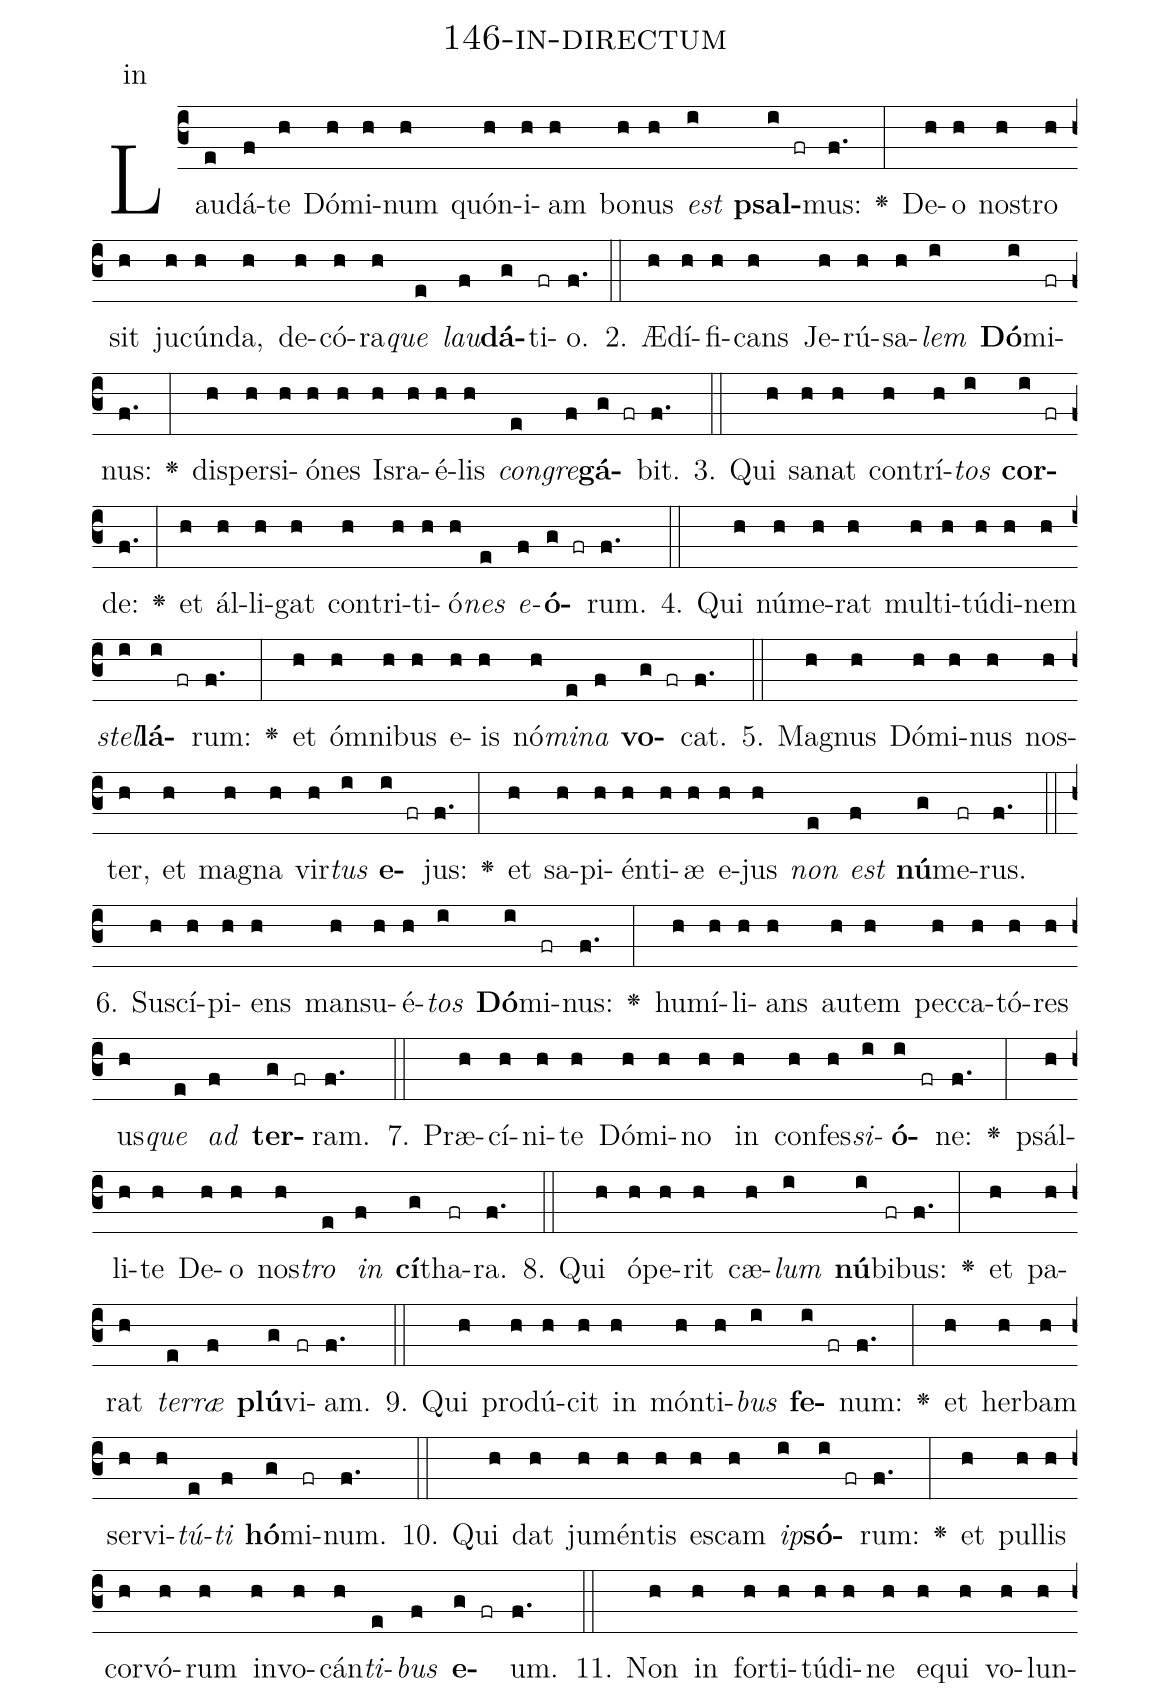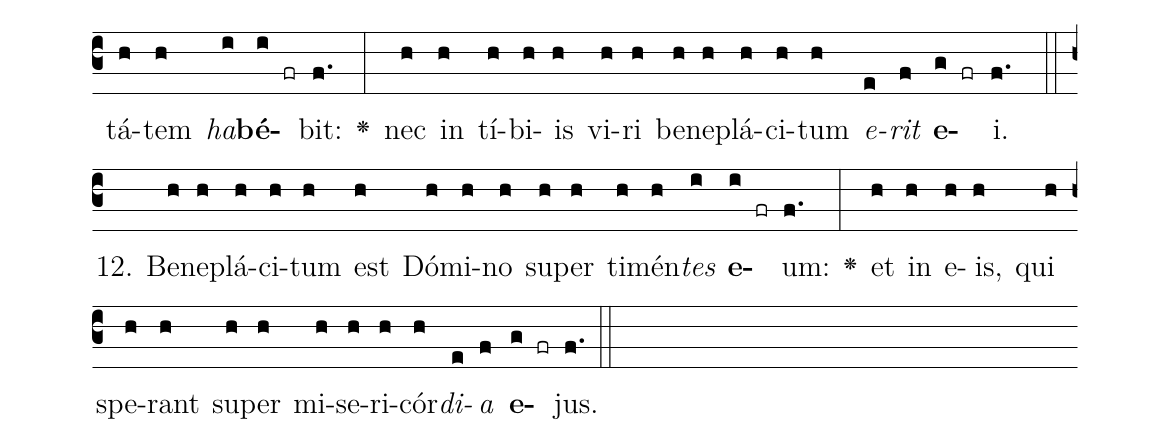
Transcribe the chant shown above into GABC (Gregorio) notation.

name: 146-in-directum;
annotation: in;
%%
(c3)Lau(e)dá(f)te(h) Dó(h)mi(h)num(h) quón(h)i(h)am(h) bo(h)nus(h) <i>est</i>(i) <b>psal</b>(i fr)mus:(f.) <v>\greheightstar</v>(:) De(h)o(h) nos(h)tro(h) sit(h) ju(h)cún(h)da,(h) de(h)có(h)ra(h)<i>que</i>(e) <i>lau</i>(f)<b>dá</b>(g)ti(fr)o.(f.) (::)
2. Æ(h)dí(h)fi(h)cans(h) Je(h)rú(h)sa(h)<i>lem</i>(i) <b>Dó</b>(i)mi(fr)nus:(f.) <v>\greheightstar</v>(:) di(h)sper(h)si(h)ó(h)nes(h) Is(h)ra(h)é(h)lis(h) <i>con</i>(e)<i>gre</i>(f)<b>gá</b>(g fr)bit.(f.) (::)
3. Qui(h) sa(h)nat(h) con(h)trí(h)<i>tos</i>(i) <b>cor</b>(i fr)de:(f.) <v>\greheightstar</v>(:) et(h) ál(h)li(h)gat(h) con(h)tri(h)ti(h)ó(h)<i>nes</i>(e) <i>e</i>(f)<b>ó</b>(g fr)rum.(f.) (::)
4. Qui(h) nú(h)me(h)rat(h) mul(h)ti(h)tú(h)di(h)nem(h) <i>stel</i>(i)<b>lá</b>(i fr)rum:(f.) <v>\greheightstar</v>(:) et(h) óm(h)ni(h)bus(h) e(h)is(h) nó(h)<i>mi</i>(e)<i>na</i>(f) <b>vo</b>(g fr)cat.(f.) (::)
5. Ma(h)gnus(h) Dó(h)mi(h)nus(h) nos(h)ter,(h) et(h) ma(h)gna(h) vir(h)<i>tus</i>(i) <b>e</b>(i fr)jus:(f.) <v>\greheightstar</v>(:) et(h) sa(h)pi(h)én(h)ti(h)æ(h) e(h)jus(h) <i>non</i>(e) <i>est</i>(f) <b>nú</b>(g)me(fr)rus.(f.) (::)
6. Su(h)scí(h)pi(h)ens(h) man(h)su(h)é(h)<i>tos</i>(i) <b>Dó</b>(i)mi(fr)nus:(f.) <v>\greheightstar</v>(:) hu(h)mí(h)li(h)ans(h) au(h)tem(h) pec(h)ca(h)tó(h)res(h) us(h)<i>que</i>(e) <i>ad</i>(f) <b>ter</b>(g fr)ram.(f.) (::)
7. Præ(h)cí(h)ni(h)te(h) Dó(h)mi(h)no(h) in(h) con(h)fes(h)<i>si</i>(i)<b>ó</b>(i fr)ne:(f.) <v>\greheightstar</v>(:) psál(h)li(h)te(h) De(h)o(h) nos(h)<i>tro</i>(e) <i>in</i>(f) <b>cí</b>(g)tha(fr)ra.(f.) (::)
8. Qui(h) ó(h)pe(h)rit(h) cæ(h)<i>lum</i>(i) <b>nú</b>(i)bi(fr)bus:(f.) <v>\greheightstar</v>(:) et(h) pa(h)rat(h) <i>ter</i>(e)<i>ræ</i>(f) <b>plú</b>(g)vi(fr)am.(f.) (::)
9. Qui(h) pro(h)dú(h)cit(h) in(h) món(h)ti(h)<i>bus</i>(i) <b>fe</b>(i fr)num:(f.) <v>\greheightstar</v>(:) et(h) her(h)bam(h) ser(h)vi(h)<i>tú</i>(e)<i>ti</i>(f) <b>hó</b>(g)mi(fr)num.(f.) (::)
10. Qui(h) dat(h) ju(h)mén(h)tis(h) es(h)cam(h) <i>ip</i>(i)<b>só</b>(i fr)rum:(f.) <v>\greheightstar</v>(:) et(h) pul(h)lis(h) cor(h)vó(h)rum(h) in(h)vo(h)cán(h)<i>ti</i>(e)<i>bus</i>(f) <b>e</b>(g fr)um.(f.) (::)
11. Non(h) in(h) for(h)ti(h)tú(h)di(h)ne(h) e(h)qui(h) vo(h)lun(h)tá(h)tem(h) <i>ha</i>(i)<b>bé</b>(i fr)bit:(f.) <v>\greheightstar</v>(:) nec(h) in(h) tí(h)bi(h)is(h) vi(h)ri(h) be(h)ne(h)plá(h)ci(h)tum(h) <i>e</i>(e)<i>rit</i>(f) <b>e</b>(g fr)i.(f.) (::)
12. Be(h)ne(h)plá(h)ci(h)tum(h) est(h) Dó(h)mi(h)no(h) su(h)per(h) ti(h)mén(h)<i>tes</i>(i) <b>e</b>(i fr)um:(f.) <v>\greheightstar</v>(:) et(h) in(h) e(h)is,(h) qui(h) spe(h)rant(h) su(h)per(h) mi(h)se(h)ri(h)cór(h)<i>di</i>(e)<i>a</i>(f) <b>e</b>(g fr)jus.(f.) (::)
